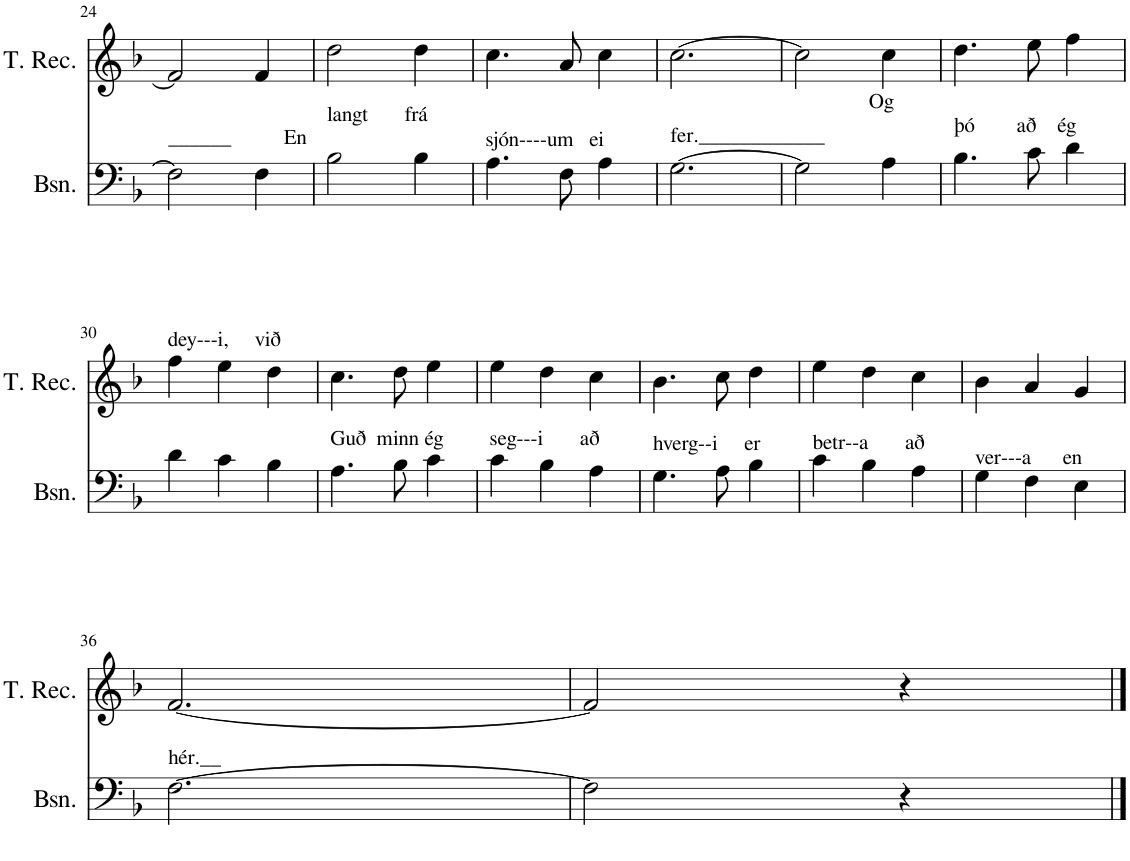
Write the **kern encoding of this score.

**kern	**kern
*part2	*part1
*staff2	*staff1
*I"Bassoon	*I"Tenor Recorder
*I'Bsn.	*I'T. Rec.
!!LO:PB:g=z
*clefF4	*clefG2
*k[b-]	*k[b-]
*M3/4	*M3/4
=24	=24
!LO:TX:a:t=______          En	!
2F\]	2f/]
4F\	4f/
=25	=25
!LO:TX:a:t=langt       frá	!
2B-\	2dd\
4B-\	4dd\
=26	=26
!LO:TX:a:t=sjón----um   ei	!
4.A\	4.cc\
8F\	8a/
4A\	4cc\
=27	=27
!LO:TX:a:t=fer.____________	!
[2.G\	[2.cc\
=28	=28
!LO:TX:a:t=Og	!
2G\]	2cc\]
4A\	4cc\
=29	=29
!LO:TX:a:t=þó        að    ég	!
4.B-\	4.dd\
8c\	8ee\
4d\	4ff\
!!LO:LB:g=z
=30	=30
!	!LO:TX:a:t=dey---i,     við
4d\	4ff\
4c\	4ee\
4B-\	4dd\
=31	=31
!LO:TX:a:t=Guð  minn ég	!
4.A\	4.cc\
8B-\	8dd\
4c\	4ee\
=32	=32
!LO:TX:a:t=seg---i       að	!
4c\	4ee\
4B-\	4dd\
4A\	4cc\
=33	=33
!LO:TX:a:t=hverg--i     er	!
4.G\	4.b-\
8A\	8cc\
4B-\	4dd\
=34	=34
!LO:TX:a:t=betr--a       að	!
4c\	4ee\
4B-\	4dd\
4A\	4cc\
=35	=35
!LO:TX:a:t=ver---a      en	!
4G\	4b-\
4F\	4a/
4E\	4g/
!!LO:LB:g=z
=36	=36
!LO:TX:a:t=hér.__	!
[2.F\	[2.f/
=37	=37
2F\]	2f/]
4r	4r
==	==
*-	*-
